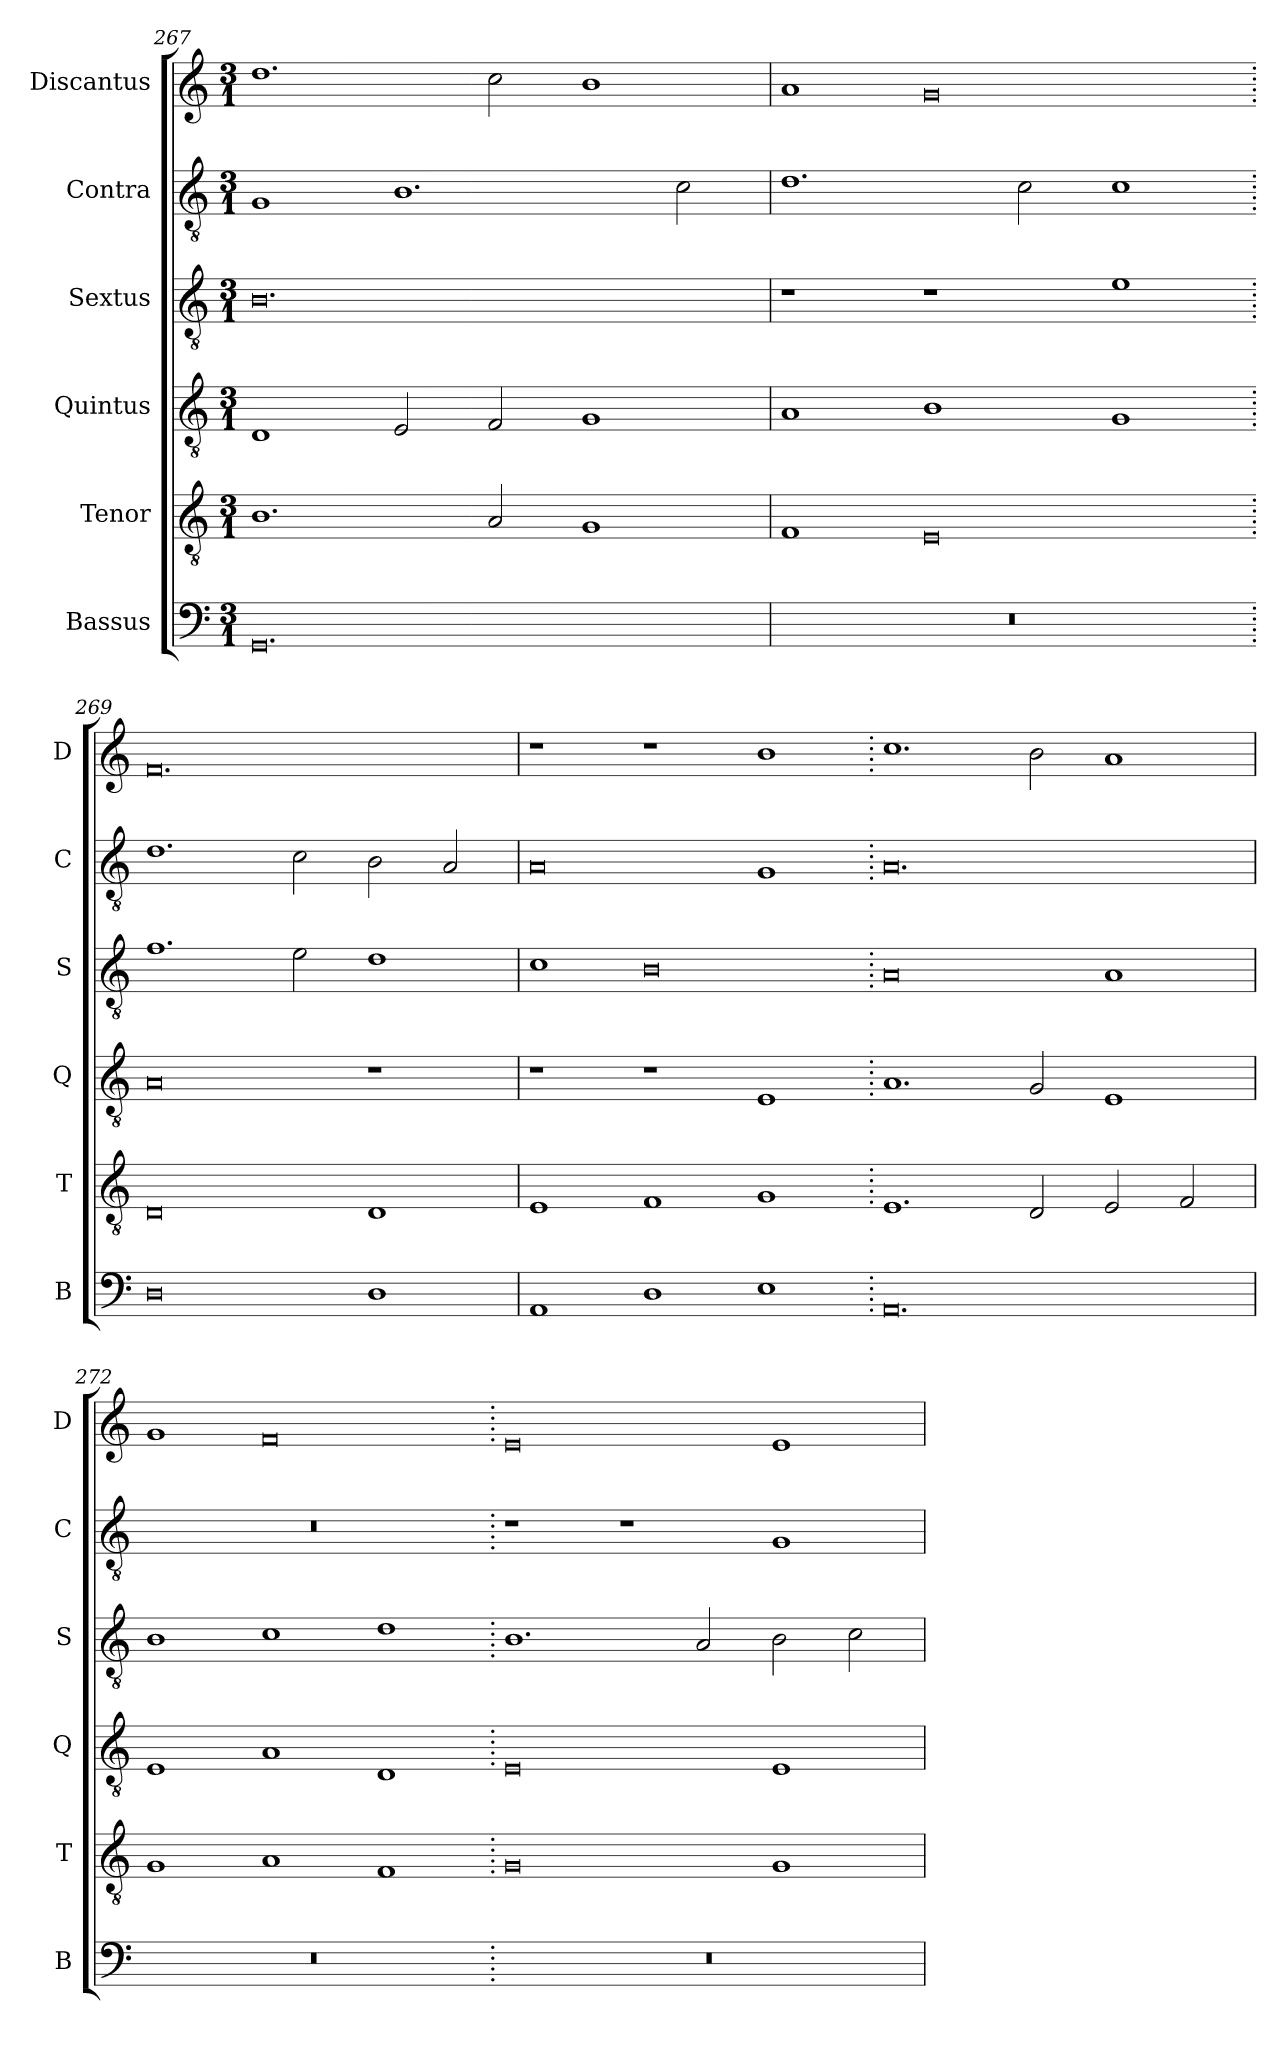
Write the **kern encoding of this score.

**kern	**kern	**kern	**kern	**kern	**kern
*part6	*part5	*part4	*part3	*part2	*part1
*staff6	*staff5	*staff4	*staff3	*staff2	*staff1
*I"Bassus	*I"Tenor	*I"Quintus	*I"Sextus	*I"Contra	*I"Discantus
*I'B	*I'T	*I'Q	*I'S	*I'C	*I'D
*clefF4	*clefGv2	*clefGv2	*clefGv2	*clefGv2	*clefG2
*k[]	*k[]	*k[]	*k[]	*k[]	*k[]
*M3/1	*M3/1	*M3/1	*M3/1	*M3/1	*M3/1
=267	=267	=267	=267	=267	=267
0.GG	1.B	1D	0.B	1G	1.dd
.	.	2E/	.	1.B	.
.	2A/	2F/	.	.	2cc\
.	1G	1G	.	.	1b
.	.	.	.	2c\	.
=268	=268	=268	=268	=268	=268
0.r	1F	1A	1r	1.d	1a
.	0E	1B	1r	.	0g
.	.	.	.	2c\	.
.	.	1G	1e	1c	.
=269.	=269.	=269.	=269.	=269.	=269.
0D	0D	0A	1.f	1.d	0.f
.	.	.	2e\	2c\	.
1D	1D	1r	1d	2B\	.
.	.	.	.	2A/	.
=270	=270	=270	=270	=270	=270
1AA	1E	1r	1c	0A	1r
1D	1F	1r	0B	.	1r
1E	1G	1E	.	1G	1b
=271.	=271.	=271.	=271.	=271.	=271.
0.AA	1.E	1.A	0A	0.A	1.cc
.	2D/	2G/	.	.	2b\
.	2E/	1E	1A	.	1a
.	2F/	.	.	.	.
=272	=272	=272	=272	=272	=272
0.r	1G	1E	1B	0.r	1g
.	1A	1A	1c	.	0f
.	1F	1D	1d	.	.
=273.	=273.	=273.	=273.	=273.	=273.
0.r	0G	0E	1.B	1r	0e
.	.	.	.	1r	.
.	.	.	2A/	.	.
.	1G	1E	2B\	1G	1e
.	.	.	2c\	.	.
=	=	=	=	=	=
*-	*-	*-	*-	*-	*-
